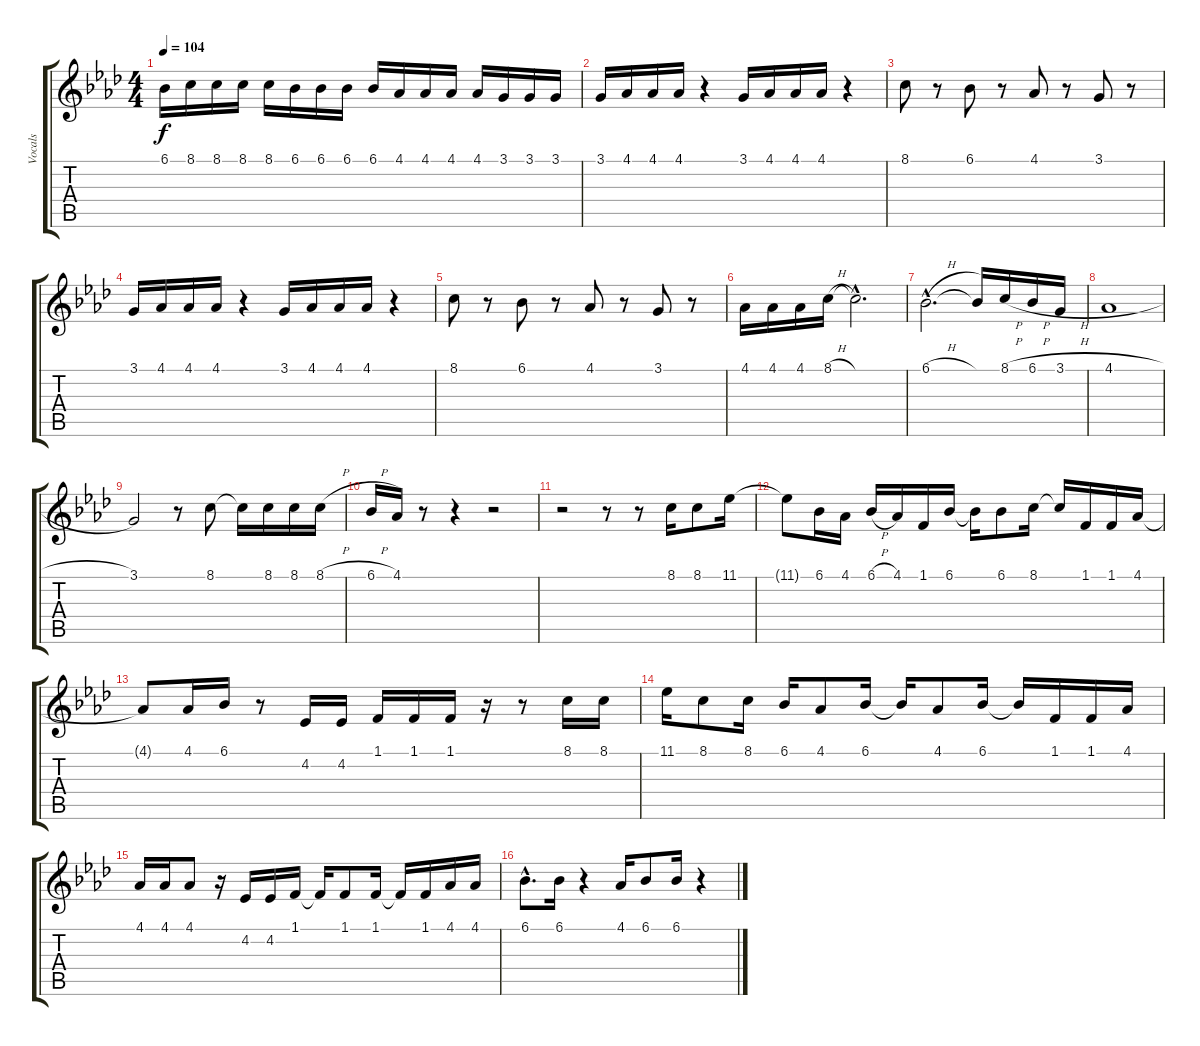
\track ("Vocals" "Vocals") {instrument lead6voice}
\staff {score tabs}
\tuning (E4 B3 G3 D3 A2 E2) {hide}
\ts (4 4)
\tempo 104
\clef g2
\ks ab
6.1.16{dy f} 8.1.16 8.1.16 8.1.16 8.1.16 6.1.16 6.1.16 6.1.16 6.1.16 4.1.16 4.1.16 4.1.16 4.1.16 3.1.16 3.1.16 3.1.16 |
3.1.16 4.1.16 4.1.16 4.1.16 r.4 3.1.16 4.1.16 4.1.16 4.1.16 r.4 |
8.1.8 r.8 6.1.8 r.8 4.1.8 r.8 3.1.8 r.8 |
3.1.16 4.1.16 4.1.16 4.1.16 r.4 3.1.16 4.1.16 4.1.16 4.1.16 r.4 |
8.1.8 r.8 6.1.8 r.8 4.1.8 r.8 3.1.8 r.8 |
4.1.16 4.1.16 4.1.16 8.1{h}.16 8.1{hac t}.2{d} |
6.1{h hac}.2{d} 6.1{t}.16 8.1{h}.16 6.1{h}.16 3.1{h}.16 |
4.1{h}.1 |
3.1.2 r.8 8.1.8 8.1{t}.16 8.1.16 8.1.16 8.1{h}.16 |
6.1{h}.16 4.1.16 r.8 r.4 r.2 |
r.2 r.8 r.8 8.1.16 8.1.8 11.1.16 |
11.1{t}.8 6.1.16 4.1.16 6.1{h}.16 4.1.16 1.1.16 6.1.16 6.1{t}.16 6.1.8 8.1.16 8.1{t}.16 1.1.16 1.1.16 4.1.16 |
4.1{t}.8 4.1.16 6.1.16 r.8 4.2.16 4.2.16 1.1.16 1.1.16 1.1.16 r.16 r.8 8.1.16 8.1.16 |
11.1.16 8.1.8 8.1.16 6.1.16 4.1.8 6.1.16 6.1{t}.16 4.1.8 6.1.16 6.1{t}.16 1.1.16 1.1.16 4.1.16 |
4.1.16 4.1.16 4.1.8 r.16 4.2.16 4.2.16 1.1.16 1.1{t}.16 1.1.8 1.1.16 1.1{t}.16 1.1.16 4.1.16 4.1.16 |
6.1{hac}.8{d} 6.1.16 r.4 4.1.16 6.1.8 6.1.16 r.4
